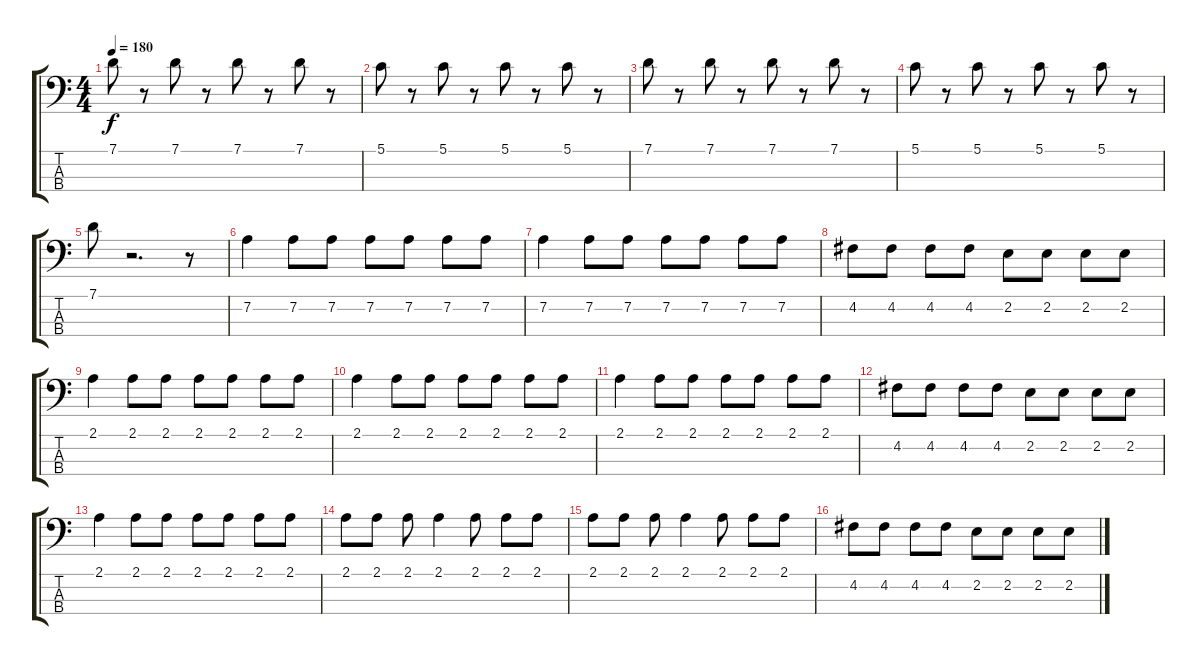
\track "" {instrument electricbassfinger}
\staff {score tabs}
\tuning (G2 D2 A1 E1) {hide}
\ts (4 4)
\tempo 180
\clef f4
\ks c
7.1.8{dy f} r.8 7.1.8 r.8 7.1.8 r.8 7.1.8 r.8 |
5.1.8 r.8 5.1.8 r.8 5.1.8 r.8 5.1.8 r.8 |
7.1.8 r.8 7.1.8 r.8 7.1.8 r.8 7.1.8 r.8 |
5.1.8 r.8 5.1.8 r.8 5.1.8 r.8 5.1.8 r.8 |
7.1.8 r.2{d} r.8 |
7.2.4 7.2.8 7.2.8 7.2.8 7.2.8 7.2.8 7.2.8 |
7.2.4 7.2.8 7.2.8 7.2.8 7.2.8 7.2.8 7.2.8 |
4.2.8 4.2.8 4.2.8 4.2.8 2.2.8 2.2.8 2.2.8 2.2.8 |
2.1.4 2.1.8 2.1.8 2.1.8 2.1.8 2.1.8 2.1.8 |
2.1.4 2.1.8 2.1.8 2.1.8 2.1.8 2.1.8 2.1.8 |
2.1.4 2.1.8 2.1.8 2.1.8 2.1.8 2.1.8 2.1.8 |
4.2.8 4.2.8 4.2.8 4.2.8 2.2.8 2.2.8 2.2.8 2.2.8 |
2.1.4 2.1.8 2.1.8 2.1.8 2.1.8 2.1.8 2.1.8 |
2.1.8 2.1.8 2.1.8 2.1.4 2.1.8 2.1.8 2.1.8 |
2.1.8 2.1.8 2.1.8 2.1.4 2.1.8 2.1.8 2.1.8 |
4.2.8 4.2.8 4.2.8 4.2.8 2.2.8 2.2.8 2.2.8 2.2.8
